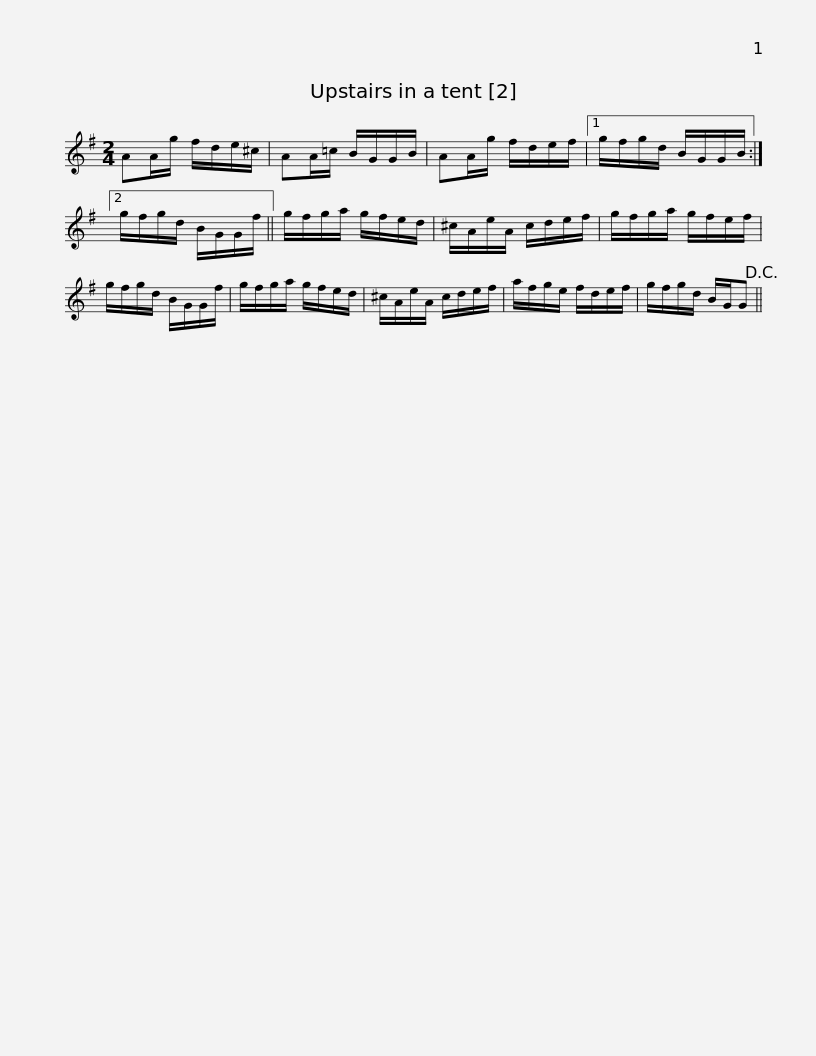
X:1
L:1/8
M:2/4
I:linebreak $
K:G
V:1 treble
V:1
 AA/g/ f/d/e/^c/ | AA/=c/ B/G/G/B/ | AA/g/ f/d/e/f/ |1 g/f/g/d/ B/G/G/B/ :|2 g/f/g/d/ B/G/G/f/ || %5
 g/f/g/a/ g/f/e/d/ |$ ^c/A/e/A/ c/d/e/f/ | g/f/g/a/ g/f/e/f/ | g/f/g/d/ B/G/G/f/ | g/f/g/a/ g/f/e/d/ | %10
 ^c/A/e/A/ c/d/e/f/ | a/f/g/e/ f/d/e/f/ |$ g/f/g/d/ B/G/G!D.C.! || %13
